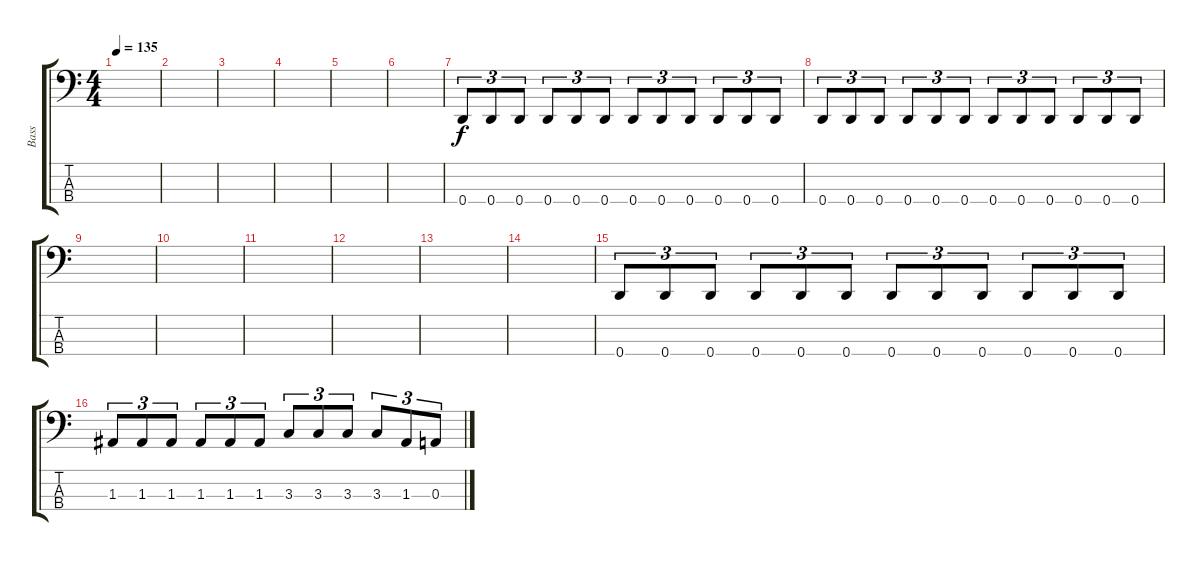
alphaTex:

\track ("Bass" "Bass") {instrument electricbasspick}
\staff {score tabs}
\tuning (G2 D2 A1 D1) {hide}
\ts (4 4)
\tempo 135
\clef f4
\ks c
|
|
|
|
|
|
0.4.8{tu (3 2)} 0.4.8{tu (3 2)} 0.4.8{tu (3 2)} 0.4.8{tu (3 2)} 0.4.8{tu (3 2)} 0.4.8{tu (3 2)} 0.4.8{tu (3 2)} 0.4.8{tu (3 2)} 0.4.8{tu (3 2)} 0.4.8{tu (3 2)} 0.4.8{tu (3 2)} 0.4.8{tu (3 2)} |
0.4.8{tu (3 2)} 0.4.8{tu (3 2)} 0.4.8{tu (3 2)} 0.4.8{tu (3 2)} 0.4.8{tu (3 2)} 0.4.8{tu (3 2)} 0.4.8{tu (3 2)} 0.4.8{tu (3 2)} 0.4.8{tu (3 2)} 0.4.8{tu (3 2)} 0.4.8{tu (3 2)} 0.4.8{tu (3 2)} |
|
|
|
|
|
|
0.4.8{tu (3 2)} 0.4.8{tu (3 2)} 0.4.8{tu (3 2)} 0.4.8{tu (3 2)} 0.4.8{tu (3 2)} 0.4.8{tu (3 2)} 0.4.8{tu (3 2)} 0.4.8{tu (3 2)} 0.4.8{tu (3 2)} 0.4.8{tu (3 2)} 0.4.8{tu (3 2)} 0.4.8{tu (3 2)} |
1.3.8{tu (3 2)} 1.3.8{tu (3 2)} 1.3.8{tu (3 2)} 1.3.8{tu (3 2)} 1.3.8{tu (3 2)} 1.3.8{tu (3 2)} 3.3.8{tu (3 2)} 3.3.8{tu (3 2)} 3.3.8{tu (3 2)} 3.3.8{tu (3 2)} 1.3.8{tu (3 2)} 0.3.8{tu (3 2)}
